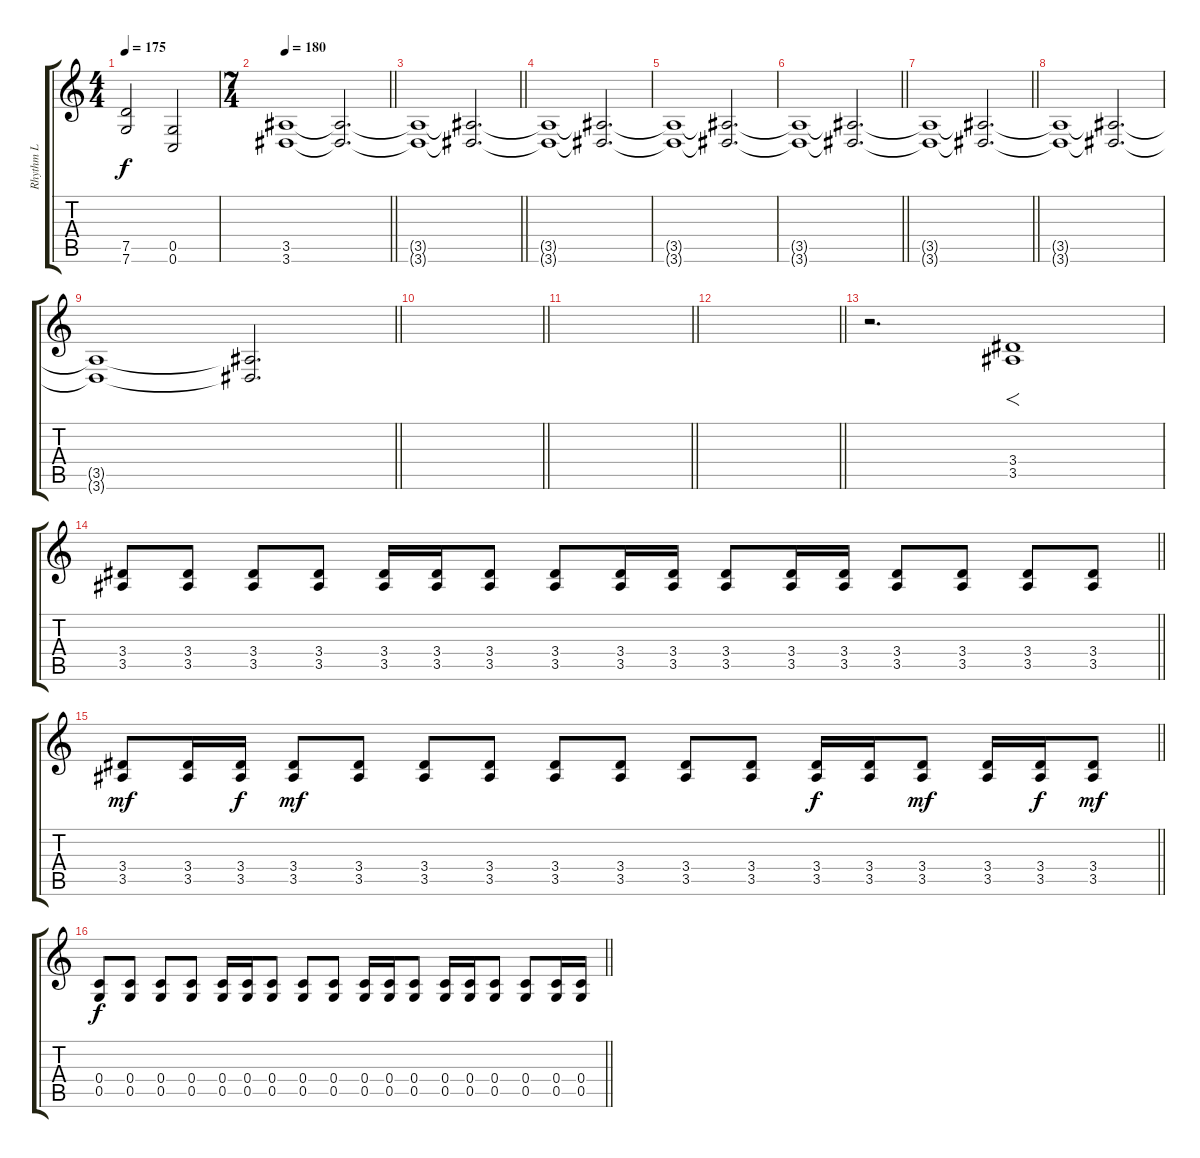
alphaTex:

\track ("Rhythm L" "Rhythm L") {instrument distortionguitar}
\staff {score tabs}
\tuning (D4 A3 F3 C3 G2 C2) {hide}
\ts (4 4)
\tempo 175
\clef g2
\ks c
(7.5 7.6).2{dy f} (0.5 0.6).2 |
\ts (7 4)
\tempo 180
\barLineRight lightlight
(3.5 3.6).1 (3.5{t} 3.6{t}).2{d} |
\barLineRight lightlight
(3.5{t} 3.6{t}).1{volume 11} (3.5{t} 3.6{t}).2{d} |
(3.5{t} 3.6{t}).1{volume 9} (3.5{t} 3.6{t}).2{d} |
(3.5{t} 3.6{t}).1{volume 7} (3.5{t} 3.6{t}).2{d} |
\barLineRight lightlight
(3.5{t} 3.6{t}).1 (3.5{t} 3.6{t}).2{d} |
\barLineRight lightlight
(3.5{t} 3.6{t}).1 (3.5{t} 3.6{t}).2{d} |
(3.5{t} 3.6{t}).1 (3.5{t} 3.6{t}).2{d} |
\barLineRight lightlight
(3.5{t} 3.6{t}).1 (3.5{t} 3.6{t}).2{d} |
\barLineRight lightlight
|
\barLineRight lightlight
|
\barLineRight lightlight
|
r.2{d} (3.4 3.5).1{f} |
\barLineRight lightlight
(3.4 3.5).8{volume 11} (3.4 3.5).8 (3.4 3.5).8 (3.4 3.5).8 (3.4 3.5).16 (3.4 3.5).16 (3.4 3.5).8 (3.4 3.5).8 (3.4 3.5).16 (3.4 3.5).16 (3.4 3.5).8 (3.4 3.5).16 (3.4 3.5).16 (3.4 3.5).8 (3.4 3.5).8 (3.4 3.5).8 (3.4 3.5).8 |
\barLineRight lightlight
(3.4 3.5).8{dy mf} (3.4 3.5).16 (3.4 3.5).16{dy f} (3.4 3.5).8{dy mf} (3.4 3.5).8 (3.4 3.5).8 (3.4 3.5).8 (3.4 3.5).8 (3.4 3.5).8 (3.4 3.5).8 (3.4 3.5).8 (3.4 3.5).16{dy f} (3.4 3.5).16 (3.4 3.5).8{dy mf} (3.4 3.5).16 (3.4 3.5).16{dy f} (3.4 3.5).8{dy mf} |
\barLineRight lightlight
(0.4 0.5).8{dy f} (0.4 0.5).8 (0.4 0.5).8 (0.4 0.5).8 (0.4 0.5).16 (0.4 0.5).16 (0.4 0.5).8 (0.4 0.5).8 (0.4 0.5).8 (0.4 0.5).16 (0.4 0.5).16 (0.4 0.5).8 (0.4 0.5).16 (0.4 0.5).16 (0.4 0.5).8 (0.4 0.5).8 (0.4 0.5).16 (0.4 0.5).16
